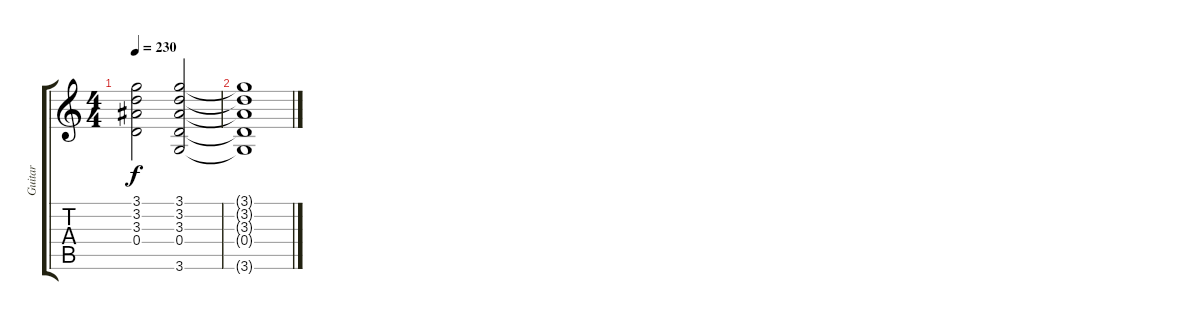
\track ("Guitar" "Guitar") {instrument acousticguitarnylon}
\staff {score tabs}
\tuning (E4 B3 G3 D3 A2 E2) {hide}
\ts (4 4)
\tempo 230
\clef g2
\ks c
(3.1 3.2 3.3 0.4).2{dy f} (3.1 3.2 3.3 0.4 3.6).2 |
(3.1{t} 3.2{t} 3.3{t} 0.4{t} 3.6{t}).1
